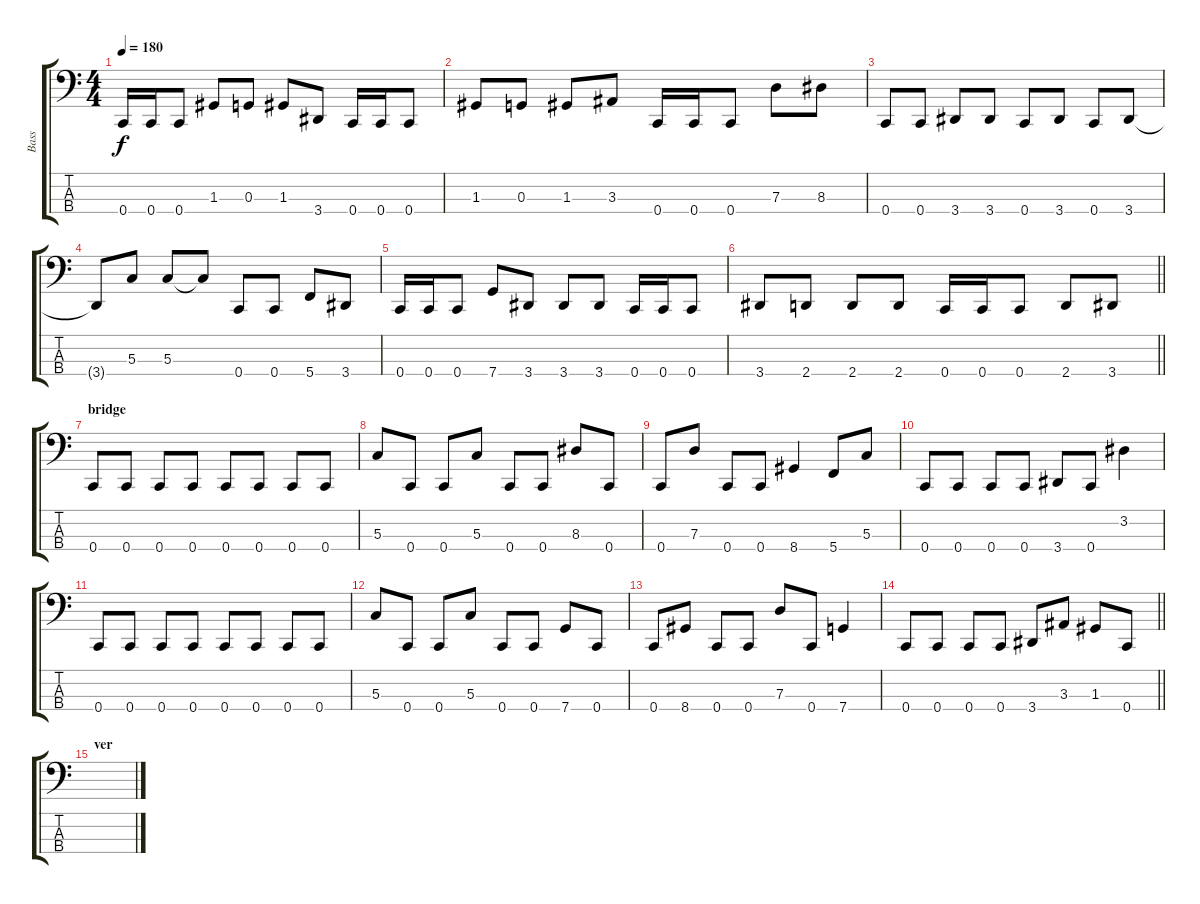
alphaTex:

\track ("Bass" "Bass") {instrument electricbassfinger}
\staff {score tabs}
\tuning (F2 C2 G1 C1) {hide}
\ts (4 4)
\tempo 180
\clef f4
\ks c
0.4.16{dy f} 0.4.16 0.4.8 1.3.8 0.3.8 1.3.8 3.4.8 0.4.16 0.4.16 0.4.8 |
1.3.8 0.3.8 1.3.8 3.3.8 0.4.16 0.4.16 0.4.8 7.3.8 8.3.8 |
0.4.8 0.4.8 3.4.8 3.4.8 0.4.8 3.4.8 0.4.8 3.4.8 |
3.4{t}.8 5.3.8 5.3.8 5.3{t}.8 0.4.8 0.4.8 5.4.8 3.4.8 |
0.4.16 0.4.16 0.4.8 7.4.8 3.4.8 3.4.8 3.4.8 0.4.16 0.4.16 0.4.8 |
\barLineRight lightlight
3.4.8 2.4.8 2.4.8 2.4.8 0.4.16 0.4.16 0.4.8 2.4.8 3.4.8 |
\section ("" "bridge")
0.4.8 0.4.8 0.4.8 0.4.8 0.4.8 0.4.8 0.4.8 0.4.8 |
5.3.8 0.4.8 0.4.8 5.3.8 0.4.8 0.4.8 8.3.8 0.4.8 |
0.4.8 7.3.8 0.4.8 0.4.8 8.4.4 5.4.8 5.3.8 |
0.4.8 0.4.8 0.4.8 0.4.8 3.4.8 0.4.8 3.2.4 |
0.4.8 0.4.8 0.4.8 0.4.8 0.4.8 0.4.8 0.4.8 0.4.8 |
5.3.8 0.4.8 0.4.8 5.3.8 0.4.8 0.4.8 7.4.8 0.4.8 |
0.4.8 8.4.8 0.4.8 0.4.8 7.3.8 0.4.8 7.4.4 |
\barLineRight lightlight
0.4.8 0.4.8 0.4.8 0.4.8 3.4.8 3.3.8 1.3.8 0.4.8 |
\section ("" "ver")
